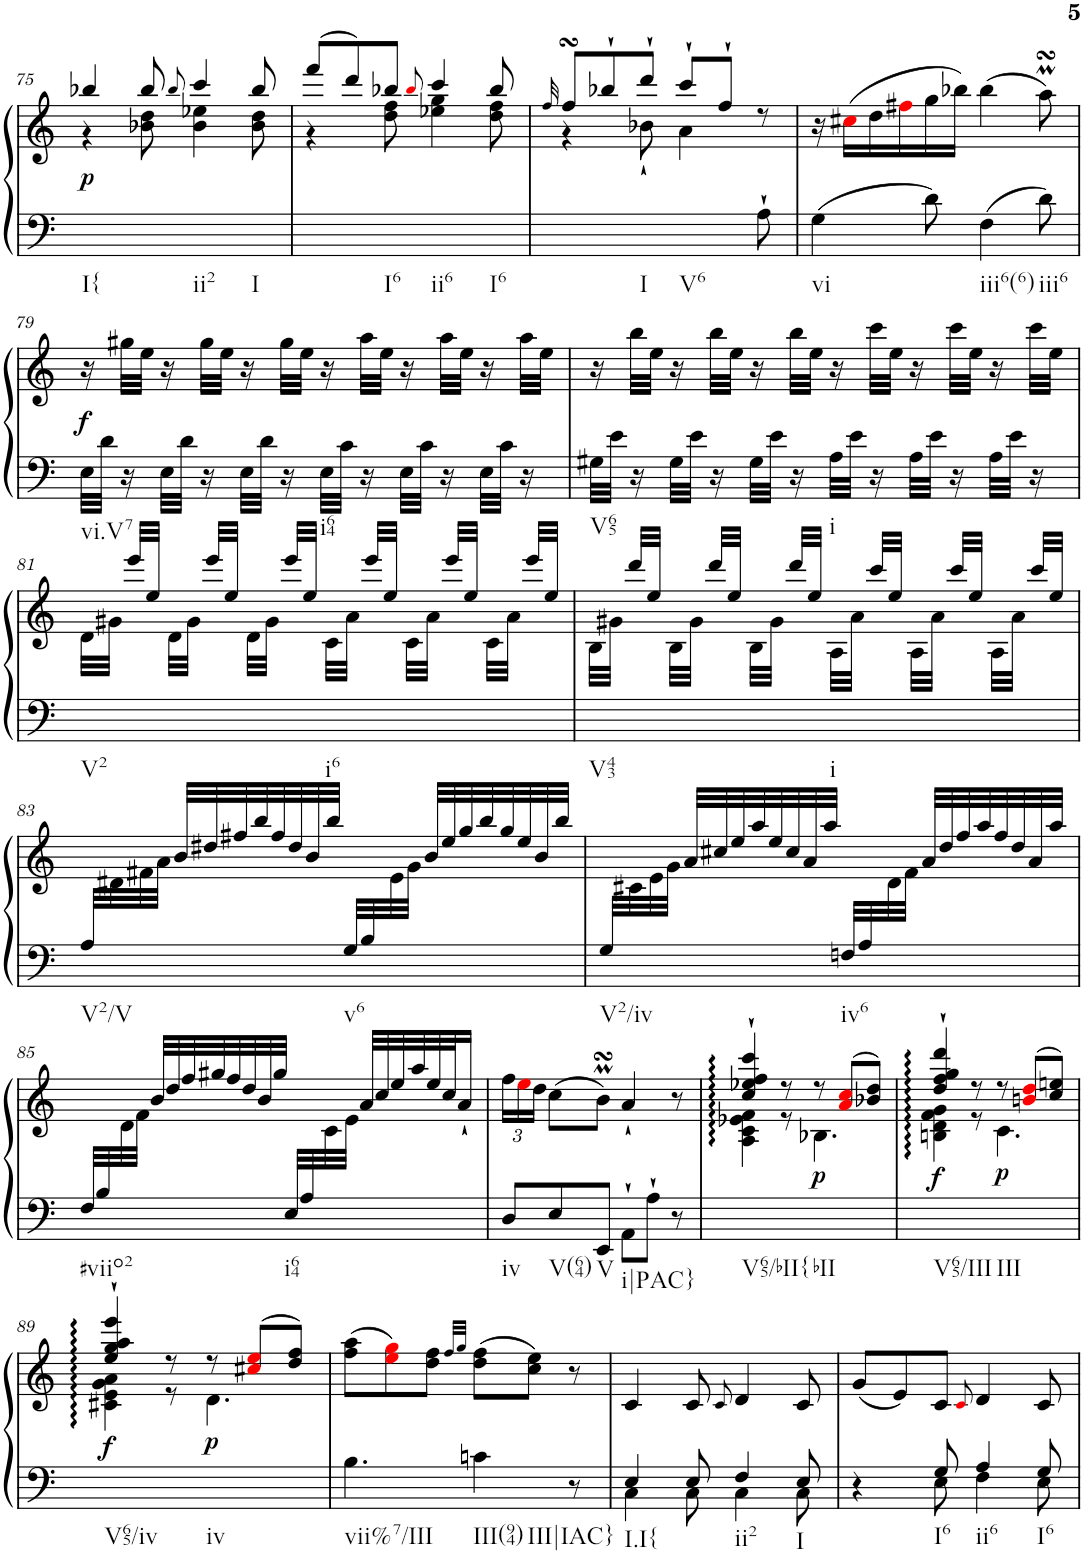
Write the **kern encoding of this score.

**kern	**kern	**dynam
*part1	*part1	*part1
*staff2	*staff1	*staff1/2
*I"Harpsichord	*	*
*I'Hch.	*	*
!!LO:PB:g=z
*clefF4	*clefG2	*
*k[]	*k[]	*
*M6/8	*M6/8	*
=75	=75	=75
*	*^	*
!LO:TX:b:t=I{	!	!	!
!LO:TX:b:t=ii2	!	!	!
!LO:TX:b:t=I	!	!	!
!	!	!	!LO:DY:b
2.ryy	4bb-X/	4r	p
.	8bb-/	8b-X\ 8dd\	.
.	8qbb-/	.	.
.	4ccc/	4b-\ 4ee-X\	.
.	8bb-/	8b-\ 8dd\	.
=76	=76	=76	=76
!LO:TX:b:t=I6	!	!	!
!LO:TX:b:t=ii6	!	!	!
!LO:TX:b:t=I6	!	!	!
2.ryy	(>8fff/L	4r	.
.	8ddd/)	.	.
.	8bb-X/J	8dd\ 8ff\	.
.	8qbb-i/	.	.
.	4ccc/	4ee-X\ 4gg\	.
.	8bb-/	8dd\ 8ff\	.
=77	=77	=77	=77
.	32qff/	.	.
*^	*	*	*
!LO:TX:b:t=I	!	!	!	!
!LO:TX:b:t=V6	!	!	!	!
8ryy	2.ryy	8ffsSSs/L	4r	.
.	.	8bb-X`/	.	.
.	.	8ddd`/J	8b-X`\	.
.	.	8ccc`/L	4a\	.
.	.	8ff`/J	.	.
8A`>\	.	8r	8ryy	.
*v	*v	*	*	*
=78	=78	=78	=78
!LO:TX:b:t=vi	!	!	!
*	*v	*v	*
4G\	16r	.
.	(>16cc#Xi\LL	.
.	16dd\	.
.	16ff#Xi\	.
8d\	16gg\	.
.	16bb-X\JJ)	.
!LO:TX:b:t=iii6(6)	!	!
4F\	(>4bb-\	.
!LO:TX:b:t=iii6	!	!
8d\	8aaMsSSS\)	.
!!LO:LB:g=z
=79	=79	=79
!LO:TX:b:t=vi.V7	!	!
!	!	!LO:DY:b
32E\LLL	16r	f
32d\JJJ	.	.
16r	32gg#X\LLL	.
.	32ee\JJJ	.
32E\LLL	16r	.
32d\JJJ	.	.
16r	32gg#\LLL	.
.	32ee\JJJ	.
32E\LLL	16r	.
32d\JJJ	.	.
16r	32gg#\LLL	.
.	32ee\JJJ	.
!LO:TX:b:t=i64	!	!
32E\LLL	16r	.
32c\JJJ	.	.
16r	32aa\LLL	.
.	32ee\JJJ	.
32E\LLL	16r	.
32c\JJJ	.	.
16r	32aa\LLL	.
.	32ee\JJJ	.
32E\LLL	16r	.
32c\JJJ	.	.
16r	32aa\LLL	.
.	32ee\JJJ	.
=80	=80	=80
!LO:TX:b:t=V65	!	!
32G#X\LLL	16r	.
32e\JJJ	.	.
16r	32bb\LLL	.
.	32ee\JJJ	.
32G#\LLL	16r	.
32e\JJJ	.	.
16r	32bb\LLL	.
.	32ee\JJJ	.
32G#\LLL	16r	.
32e\JJJ	.	.
16r	32bb\LLL	.
.	32ee\JJJ	.
!LO:TX:b:t=i	!	!
32A\LLL	16r	.
32e\JJJ	.	.
16r	32ccc\LLL	.
.	32ee\JJJ	.
32A\LLL	16r	.
32e\JJJ	.	.
16r	32ccc\LLL	.
.	32ee\JJJ	.
32A\LLL	16r	.
32e\JJJ	.	.
16r	32ccc\LLL	.
.	32ee\JJJ	.
!!LO:LB:g=z
=81	=81	=81
!LO:TX:b:t=V2	!	!
!LO:TX:b:t=i6	!	!
2.ryy	32d\LLL	.
.	32g#X\JJJ	.
.	32eee/LLL	.
.	32ee/JJJ	.
.	32d\LLL	.
.	32g#\JJJ	.
.	32eee/LLL	.
.	32ee/JJJ	.
.	32d\LLL	.
.	32g#\JJJ	.
.	32eee/LLL	.
.	32ee/JJJ	.
.	32c\LLL	.
.	32a\JJJ	.
.	32eee/LLL	.
.	32ee/JJJ	.
.	32c\LLL	.
.	32a\JJJ	.
.	32eee/LLL	.
.	32ee/JJJ	.
.	32c\LLL	.
.	32a\JJJ	.
.	32eee/LLL	.
.	32ee/JJJ	.
=82	=82	=82
!LO:TX:b:t=V43	!	!
!LO:TX:b:t=i	!	!
2.ryy	32B\LLL	.
.	32g#X\JJJ	.
.	32ddd/LLL	.
.	32ee/JJJ	.
.	32B\LLL	.
.	32g#\JJJ	.
.	32ddd/LLL	.
.	32ee/JJJ	.
.	32B\LLL	.
.	32g#\JJJ	.
.	32ddd/LLL	.
.	32ee/JJJ	.
.	32A\LLL	.
.	32a\JJJ	.
.	32ccc/LLL	.
.	32ee/JJJ	.
.	32A\LLL	.
.	32a\JJJ	.
.	32ccc/LLL	.
.	32ee/JJJ	.
.	32A\LLL	.
.	32a\JJJ	.
.	32ccc/LLL	.
.	32ee/JJJ	.
!!LO:LB:g=z
=83	=83	=83
*^	*	*
!LO:TX:b:t=V2/V	!	!	!
!LO:TX:b:t=v6	!	!	!
32A/LLL	2.ryy	32ryy	.
16.ryy	.	32d#X\	.
.	.	32f#X\	.
.	.	32a\JJJ	.
.	.	32b/LLL	.
.	.	32dd#X/	.
.	.	32ff#X/	.
.	.	32bb/	.
.	.	32ff#/	.
.	.	32dd#/	.
.	.	32b/	.
.	.	32bb/JJJ	.
32G/LLL	.	16ryy	.
32B/	.	.	.
4ryy	.	32e\	.
.	.	32g\JJJ	.
.	.	32b/LLL	.
.	.	32ee/	.
.	.	32gg/	.
.	.	32bb/	.
.	.	32gg/	.
.	.	32ee/	.
16ryy	.	32b/	.
.	.	32bb/JJJ	.
=84	=84	=84	=84
!LO:TX:b:t=V2/iv	!	!	!
!LO:TX:b:t=iv6	!	!	!
32G/LLL	2.ryy	32ryy	.
16.ryy	.	32c#X\	.
.	.	32e\	.
.	.	32g\JJJ	.
.	.	32a/LLL	.
.	.	32cc#X/	.
.	.	32ee/	.
.	.	32aa/	.
.	.	32ee/	.
.	.	32cc#/	.
.	.	32a/	.
.	.	32aa/JJJ	.
32Fn/LLL	.	16ryy	.
32A/	.	.	.
4ryy	.	32d\	.
.	.	32f\JJJ	.
.	.	32a/LLL	.
.	.	32dd/	.
.	.	32ff/	.
.	.	32aa/	.
.	.	32ff/	.
.	.	32dd/	.
16ryy	.	32a/	.
.	.	32aa/JJJ	.
!!LO:LB:g=z
=85	=85	=85	=85
!LO:TX:b:t=#viio2	!	!	!
!LO:TX:b:t=i64	!	!	!
32F/LLL	2.ryy	16ryy	.
32B/	.	.	.
16ryy	.	32d\	.
.	.	32f\JJJ	.
.	.	32b/LLL	.
.	.	32dd/	.
.	.	32ff/	.
.	.	32gg#X/	.
.	.	32ff/	.
.	.	32dd/	.
.	.	32b/	.
.	.	32gg#/JJJ	.
32E/LLL	.	16ryy	.
32A/	.	.	.
4ryy	.	32c\	.
.	.	32e\JJJ	.
.	.	32a/LLL	.
.	.	32cc/	.
.	.	32ee/	.
.	.	32aa/	.
.	.	32ee/	.
.	.	32cc/J	.
16ryy	.	16a`/JJ	.
*v	*v	*	*
=86	=86	=86
*	*Xbrackettup	*
!LO:TX:b:t=iv	!	!
8D/L	24ff\LL	.
.	24eei\	.
.	24dd\JJ	.
!LO:TX:b:t=V(64)	!	!
8E/	(>8cc\L	.
!LO:TX:b:t=V	!	!
8EE/J	8bmsSsS\J)	.
!LO:TX:b:t=i|PAC}	!	!
8AA`\L	4a`/	.
8A`\J	.	.
8r	8r	.
=87	=87	=87
*	*^	*
!LO:TX:b:t=V65/bII{	!	!	!
!LO:TX:b:t=bII	!	!	!
2.ryy	4cc/::` 4ee-X/::` 4ff/::` 4ccc/::`	4A\ 4c\ 4e-X\ 4f\	.
.	8r	8r	.
!	!	!	!LO:DY:b
.	8r	4.B-X\	p
.	(>8ai/ 8cci/L	.	.
.	8b-X/ 8dd/J)	.	.
=88	=88	=88	=88
!LO:TX:b:t=V65/III	!	!	!
!LO:TX:b:t=III	!	!	!
!	!	!	!LO:DY:b
2.ryy	4dd/::` 4ff/::` 4gg/::` 4ddd/::`	4Bn\ 4d\ 4f\ 4g\	f
.	8r	8r	.
!	!	!	!LO:DY:b
.	8r	4.c\	p
.	(>8bni/ 8ddi/L	.	.
.	8cc/ 8een/J)	.	.
!!LO:LB:g=z	!!
=89	=89	=89	=89
!LO:TX:b:t=V65/iv	!	!	!
!LO:TX:b:t=iv	!	!	!
!	!	!	!LO:DY:b
2.ryy	4ee/::` 4gg/::` 4aa/::` 4eee/::`	4c#X\ 4e\ 4g\ 4a\	f
.	8r	8r	.
!	!	!	!LO:DY:b
.	8r	4.d\	p
.	(>8cc#Xi/ 8eei/L	.	.
.	8dd/ 8ff/J)	.	.
*	*v	*v	*
=90	=90	=90
!LO:TX:b:t=vii%7/III	!	!
4.B\	(>8ff\ 8aa\L	.
.	8eei\ 8ggi\)	.
.	8dd\ 8ff\J	.
.	32qff/LLL	.
.	32qgg/JJJ	.
!LO:TX:b:t=III(94)	!	!
!LO:TX:b:t=III|IAC}	!	!
4cn\	(>8dd\ 8ff\L	.
.	8cc\ 8ee\J)	.
8r	8r	.
=91	=91	=91
*^	*	*
!LO:TX:b:t=I.I{	!	!	!
4E/	4C\	4c/	.
8E/	8C\	8c/	.
.	.	8qc/	.
!LO:TX:b:t=ii2	!	!	!
4F/	4C\	4d/	.
!LO:TX:b:t=I	!	!	!
8E/	8C\	8c/	.
=92	=92	=92	=92
4r	4ryy	(<8g/L	.
.	.	8e/)	.
!LO:TX:b:t=I6	!	!	!
8G/	8E\	8c/J	.
.	.	8qci/	.
!LO:TX:b:t=ii6	!	!	!
4A/	4F\	4d/	.
!LO:TX:b:t=I6	!	!	!
8G/	8E\	8c/	.
*v	*v	*	*
=	=	=
*-	*-	*-
